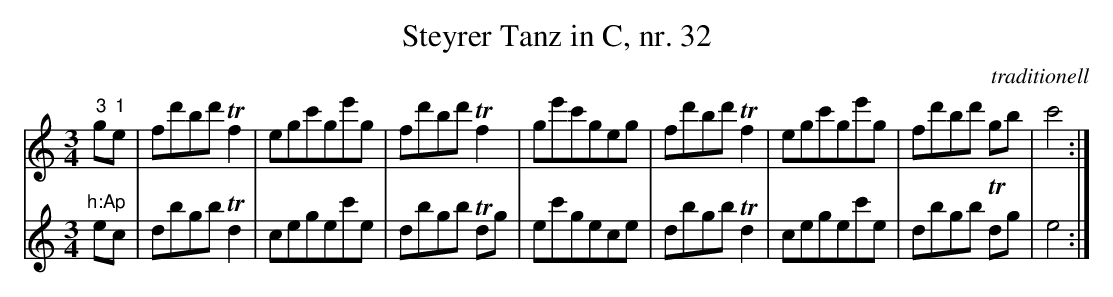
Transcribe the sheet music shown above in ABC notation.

X:1
T:Steyrer Tanz in C, nr. 32
C:traditionell
M:3/4
L:1/8
K:C
V:1
"3"g"1"e |\
fd'bd' Tf2 | egc'ge'g | fd'bd' Tf2 | ge'c'geg |\
fd'bd' Tf2 | egc'ge'g | fd'bd' gb | c'4 :|
V:2
"h:Ap"ec |\
dbgb Td2 | cegec'e | dbgb Tdg | ec'gece |\
dbgb Td2 | cegec'e | dbgb Tdg | e4 :|
